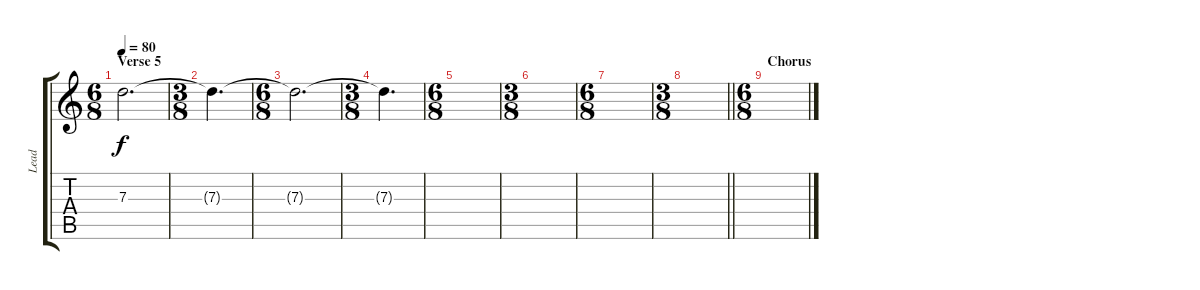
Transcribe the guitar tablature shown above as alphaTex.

\track ("Lead" "Lead") {instrument distortionguitar}
\staff {score tabs}
\tuning (E4 B3 G3 D3 A2 E2) {hide}
\ts (6 8)
\section ("" "Verse 5")
\tempo 80
\clef g2
\ks c
7.3{t}.2{d dy f} |
\ts (3 8)
7.3{t}.4{d} |
\ts (6 8)
7.3{t}.2{d} |
\ts (3 8)
7.3{t}.4{d} |
\ts (6 8)
|
\ts (3 8)
|
\ts (6 8)
|
\ts (3 8)
\barLineRight lightlight
|
\ts (6 8)
\section ("" "Chorus")
